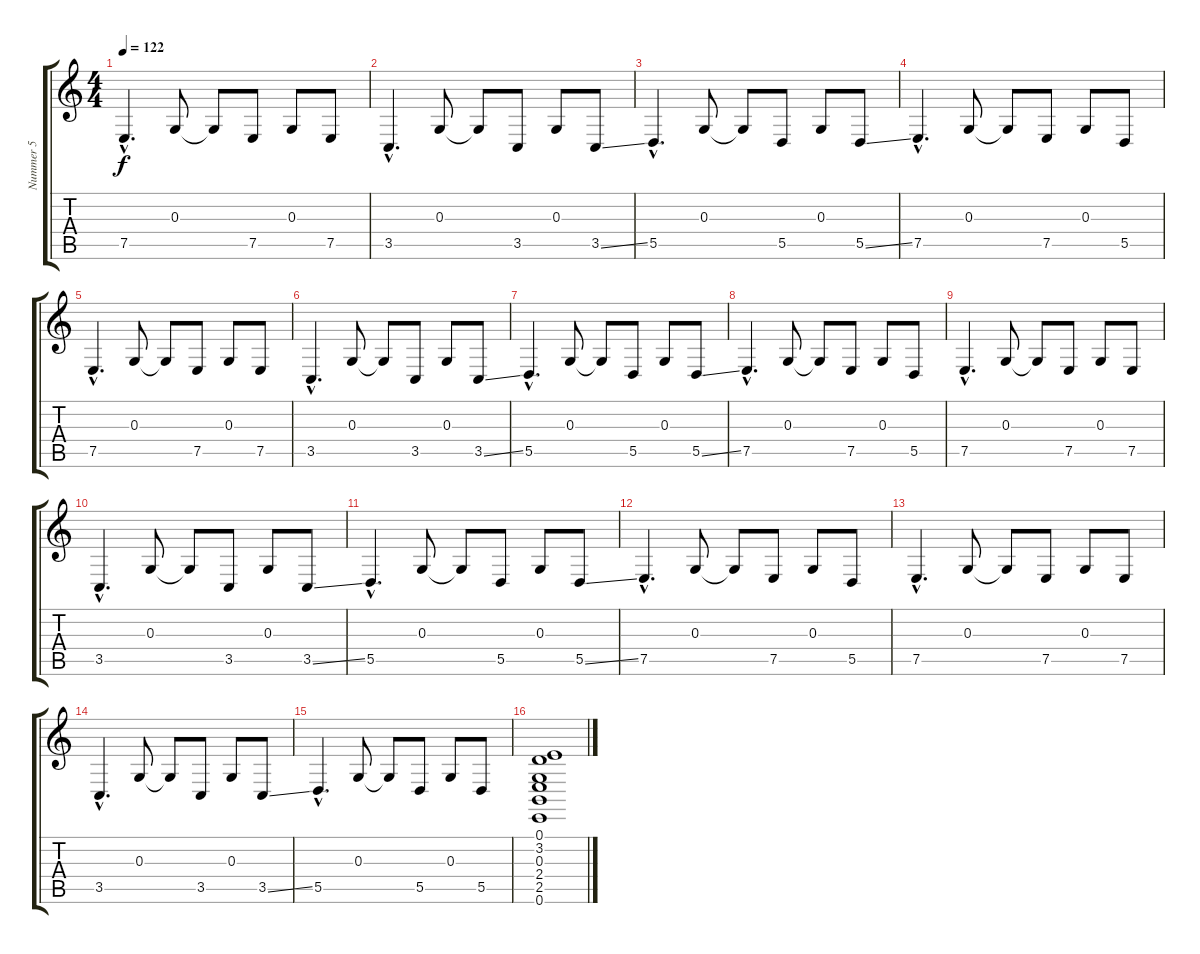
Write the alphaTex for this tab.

\track ("Nummer 5" "Nummer 5") {instrument tuba}
\staff {score tabs}
\tuning (E4 B3 G3 D3 A2 E2) {hide}
\ts (4 4)
\tempo 122
\clef g2
\ks c
7.5{hac}.4{d dy f} 0.3.8 0.3{t}.8 7.5.8 0.3.8 7.5.8 |
3.5{hac}.4{d} 0.3.8 0.3{t}.8 3.5.8 0.3.8 3.5{ss}.8 |
5.5{hac}.4{d} 0.3.8 0.3{t}.8 5.5.8 0.3.8 5.5{ss}.8 |
7.5{hac}.4{d} 0.3.8 0.3{t}.8 7.5.8 0.3.8 5.5.8 |
7.5{hac}.4{d} 0.3.8 0.3{t}.8 7.5.8 0.3.8 7.5.8 |
3.5{hac}.4{d} 0.3.8 0.3{t}.8 3.5.8 0.3.8 3.5{ss}.8 |
5.5{hac}.4{d} 0.3.8 0.3{t}.8 5.5.8 0.3.8 5.5{ss}.8 |
7.5{hac}.4{d} 0.3.8 0.3{t}.8 7.5.8 0.3.8 5.5.8 |
7.5{hac}.4{d} 0.3.8 0.3{t}.8 7.5.8 0.3.8 7.5.8 |
3.5{hac}.4{d} 0.3.8 0.3{t}.8 3.5.8 0.3.8 3.5{ss}.8 |
5.5{hac}.4{d} 0.3.8 0.3{t}.8 5.5.8 0.3.8 5.5{ss}.8 |
7.5{hac}.4{d} 0.3.8 0.3{t}.8 7.5.8 0.3.8 5.5.8 |
7.5{hac}.4{d} 0.3.8 0.3{t}.8 7.5.8 0.3.8 7.5.8 |
3.5{hac}.4{d} 0.3.8 0.3{t}.8 3.5.8 0.3.8 3.5{ss}.8 |
5.5{hac}.4{d} 0.3.8 0.3{t}.8 5.5.8 0.3.8 5.5.8 |
(0.1 3.2 0.3 2.4 2.5 0.6).1
